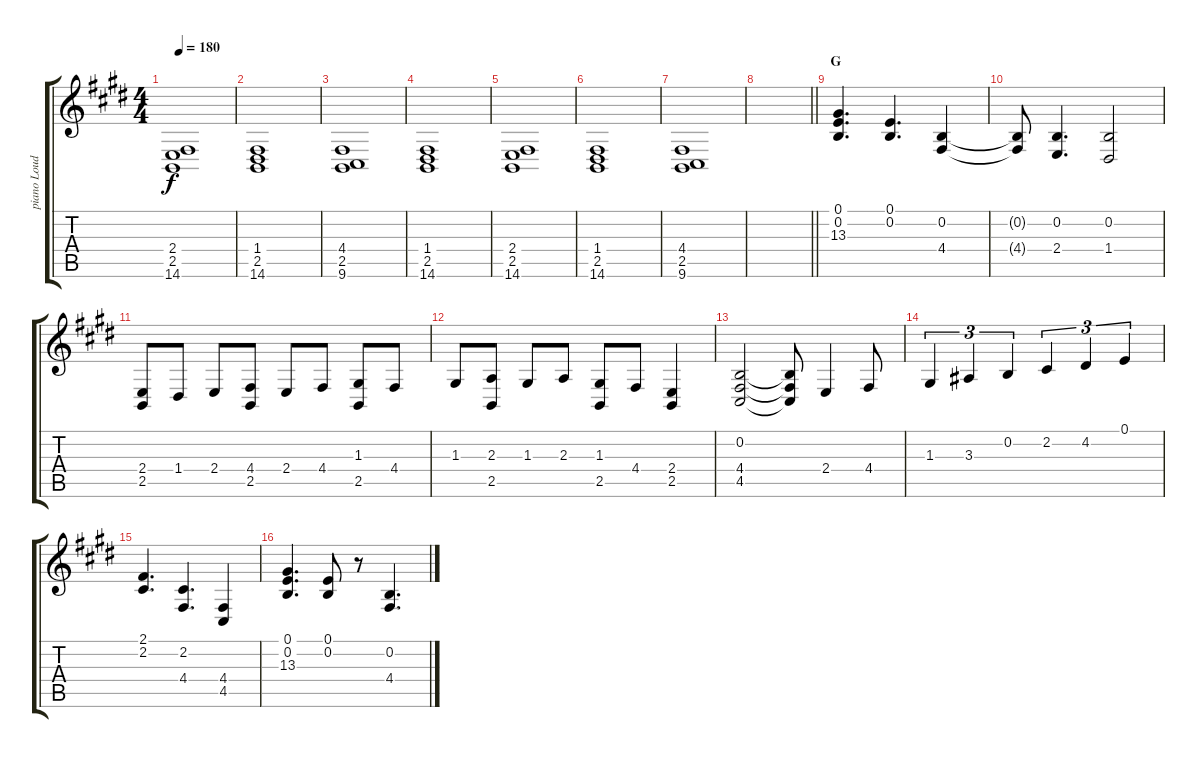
\track ("piano Loud" "piano Loud") {instrument electricgrandpiano}
\staff {score tabs}
\tuning (E4 B3 G3 D3 A2 E2) {hide}
\ts (4 4)
\tempo 180
\clef g2
\ks e
(2.4 2.5 14.6).1{dy f} |
(1.4 2.5 14.6).1 |
(4.4 2.5 9.6).1 |
(1.4 2.5 14.6).1 |
(2.4 2.5 14.6).1 |
(1.4 2.5 14.6).1 |
(4.4 2.5 9.6).1 |
\barLineRight lightlight
|
\section ("" "G")
(0.1 0.2 13.3).4{d volume 16} (0.1 0.2).4{d} (0.2 4.4).4 |
(0.2{t} 4.4{t}).8 (0.2 2.4).4{d} (0.2 1.4).2 |
(2.4 2.5).8 1.4.8 2.4.8 (4.4 2.5).8 2.4.8 4.4.8 (1.3 2.5).8 4.4.8 |
1.3.8 (2.3 2.5).8 1.3.8 2.3.8 (1.3 2.5).8 4.4.8 (2.4 2.5).4 |
(0.2 4.4 4.5).2 (0.2{t} 4.4{t} 4.5{t}).8 2.4.4 4.4.8 |
1.3.4{tu (3 2)} 3.3.4{tu (3 2)} 0.2.4{tu (3 2)} 2.2.4{tu (3 2)} 4.2.4{tu (3 2)} 0.1.4{tu (3 2)} |
(2.1 2.2).4{d} (2.2 4.4).4{d} (4.4 4.5).4 |
(0.1 0.2 13.3).4{d} (0.1 0.2).8 r.8 (0.2 4.4).4{d}
